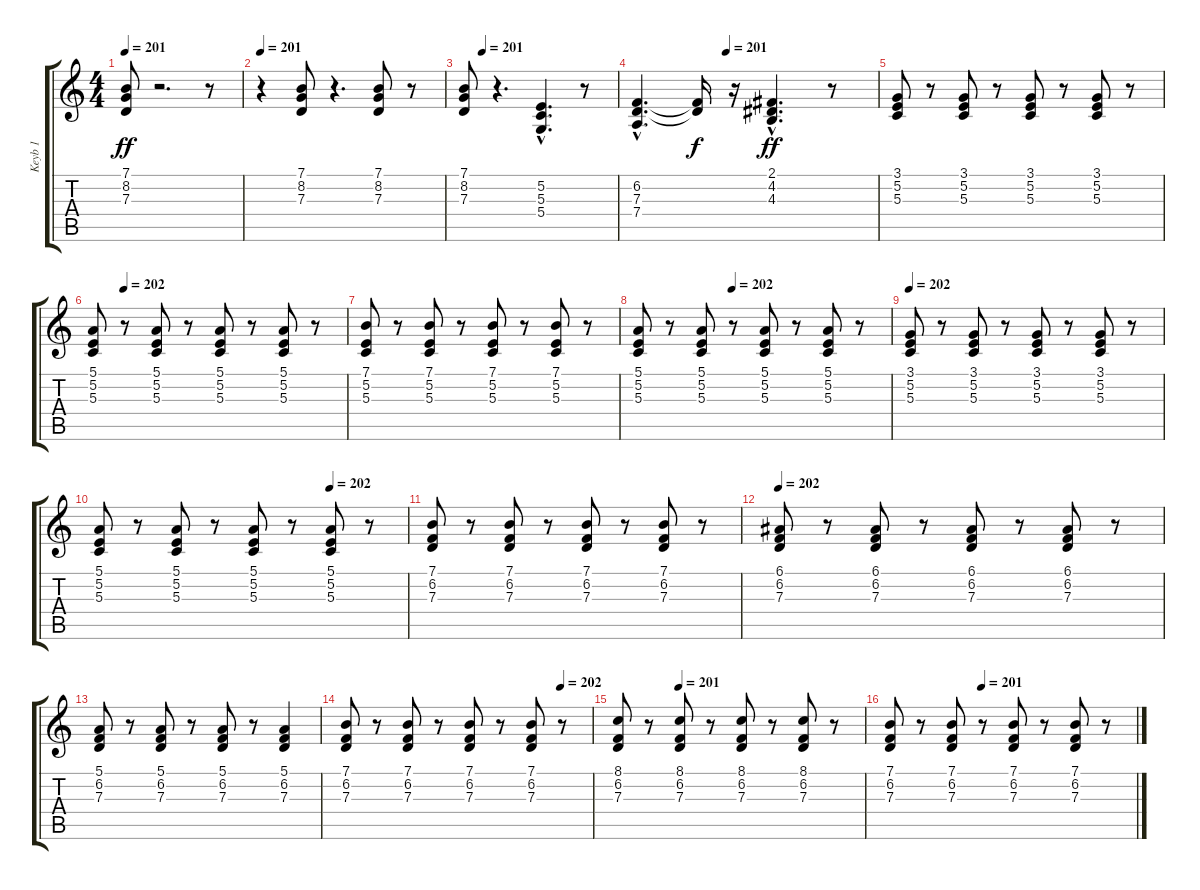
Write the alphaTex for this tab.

\track ("Keyb 1" "Keyb 1") {instrument honkytonkpiano}
\staff {score tabs}
\tuning (E4 B3 G3 D3 A2 E2) {hide}
\ts (4 4)
\tempo 201
\clef g2
\ks c
(7.1 8.2 7.3).8{dy ff} r.2{d} r.8 |
\tempo 201
r.4 (7.1 8.2 7.3).8 r.4{d} (7.1 8.2 7.3).8 r.8 |
\tempo (201 0.125)
(7.1 8.2 7.3).8 r.4{d} (5.2{hac} 5.3{hac} 5.4{hac}).4{d} r.8 |
\tempo (201 0.375)
(6.2{hac} 7.3{hac} 7.4{hac}).4{d} (6.2{t} 7.3{t}).16{dy f} r.16 (2.1{hac} 4.2{hac} 4.3{hac}).4{d dy ff} r.8 |
(3.1 5.2 5.3).8 r.8 (3.1 5.2 5.3).8 r.8 (3.1 5.2 5.3).8 r.8 (3.1 5.2 5.3).8 r.8 |
\tempo (202 0.125)
(5.1 5.2 5.3).8 r.8 (5.1 5.2 5.3).8 r.8 (5.1 5.2 5.3).8 r.8 (5.1 5.2 5.3).8 r.8 |
(7.1 5.2 5.3).8 r.8 (7.1 5.2 5.3).8 r.8 (7.1 5.2 5.3).8 r.8 (7.1 5.2 5.3).8 r.8 |
\tempo (202 0.375)
(5.1 5.2 5.3).8 r.8 (5.1 5.2 5.3).8 r.8 (5.1 5.2 5.3).8 r.8 (5.1 5.2 5.3).8 r.8 |
\tempo 202
(3.1 5.2 5.3).8 r.8 (3.1 5.2 5.3).8 r.8 (3.1 5.2 5.3).8 r.8 (3.1 5.2 5.3).8 r.8 |
\tempo (202 0.75)
(5.1 5.2 5.3).8 r.8 (5.1 5.2 5.3).8 r.8 (5.1 5.2 5.3).8 r.8 (5.1 5.2 5.3).8 r.8 |
(7.1 6.2 7.3).8 r.8 (7.1 6.2 7.3).8 r.8 (7.1 6.2 7.3).8 r.8 (7.1 6.2 7.3).8 r.8 |
\tempo 202
(6.1 6.2 7.3).8 r.8 (6.1 6.2 7.3).8 r.8 (6.1 6.2 7.3).8 r.8 (6.1 6.2 7.3).8 r.8 |
(5.1 6.2 7.3).8 r.8 (5.1 6.2 7.3).8 r.8 (5.1 6.2 7.3).8 r.8 (5.1 6.2 7.3).4 |
\tempo (202 0.875)
(7.1 6.2 7.3).8 r.8 (7.1 6.2 7.3).8 r.8 (7.1 6.2 7.3).8 r.8 (7.1 6.2 7.3).8 r.8 |
\tempo (201 0.25)
(8.1 6.2 7.3).8 r.8 (8.1 6.2 7.3).8 r.8 (8.1 6.2 7.3).8 r.8 (8.1 6.2 7.3).8 r.8 |
\tempo (201 0.375)
(7.1 6.2 7.3).8 r.8 (7.1 6.2 7.3).8 r.8 (7.1 6.2 7.3).8 r.8 (7.1 6.2 7.3).8 r.8
